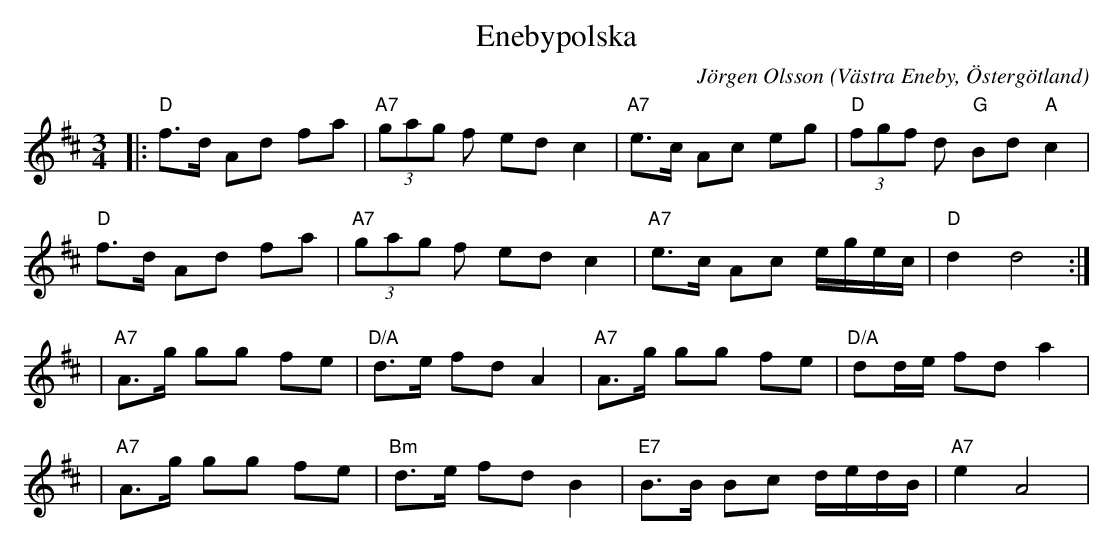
X:1
T:Enebypolska
C:Jörgen Olsson
O:Västra Eneby, Östergötland
M:3/4
L:1/8
K:D
|: "D"f>d Ad fa | "A7"(3gag f ed c2 | "A7"e>c Ac eg | "D"(3fgf d "G"Bd "A"c2 |
   "D"f>d Ad fa | "A7"(3gag f ed c2 | "A7"e>c Ac e/g/e/c/ | "D"d2 d4:|
| "A7"A>g gg fe | "D/A"d>e fd A2 | "A7"A>g gg fe | "D/A" dd/e/ fd a2 |
| "A7"A>g gg fe | "Bm"d>e fd B2 | "E7"B>B Bc d/e/d/B/ | "A7" e2 A4 |
